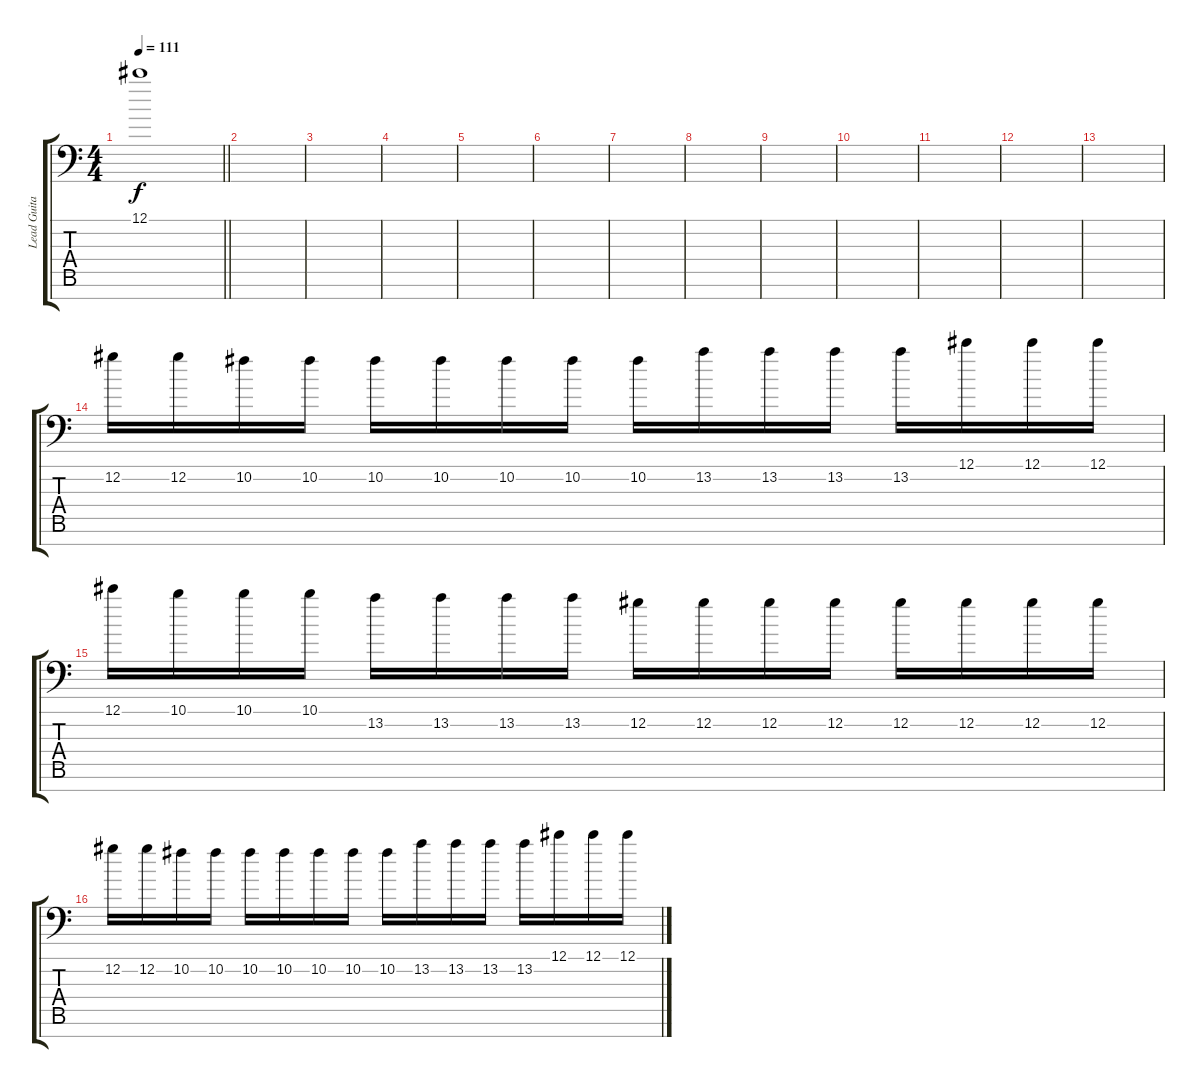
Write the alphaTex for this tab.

\track ("Lead Guitar" "Lead Guita") {instrument distortionguitar}
\staff {score tabs}
\tuning (Db4 Ab3 Eb3 Db3 Ab2 Eb2 Gb1) {hide}
\ts (4 4)
\tempo 111
\clef f4
\barLineRight lightlight
\ks c
12.1{t}.1{dy f} |
\section ("" "")
|
|
|
|
|
|
|
|
|
|
|
|
12.2.16{volume 6} 12.2.16 10.2.16 10.2.16 10.2.16 10.2.16 10.2.16 10.2.16 10.2.16 13.2.16 13.2.16 13.2.16 13.2.16 12.1.16 12.1.16 12.1.16 |
12.1.16 10.1.16 10.1.16 10.1.16 13.2.16 13.2.16 13.2.16 13.2.16 12.2.16 12.2.16 12.2.16 12.2.16 12.2.16 12.2.16 12.2.16 12.2.16 |
12.2.16 12.2.16 10.2.16 10.2.16 10.2.16 10.2.16 10.2.16 10.2.16 10.2.16 13.2.16 13.2.16 13.2.16 13.2.16 12.1.16 12.1.16 12.1.16
